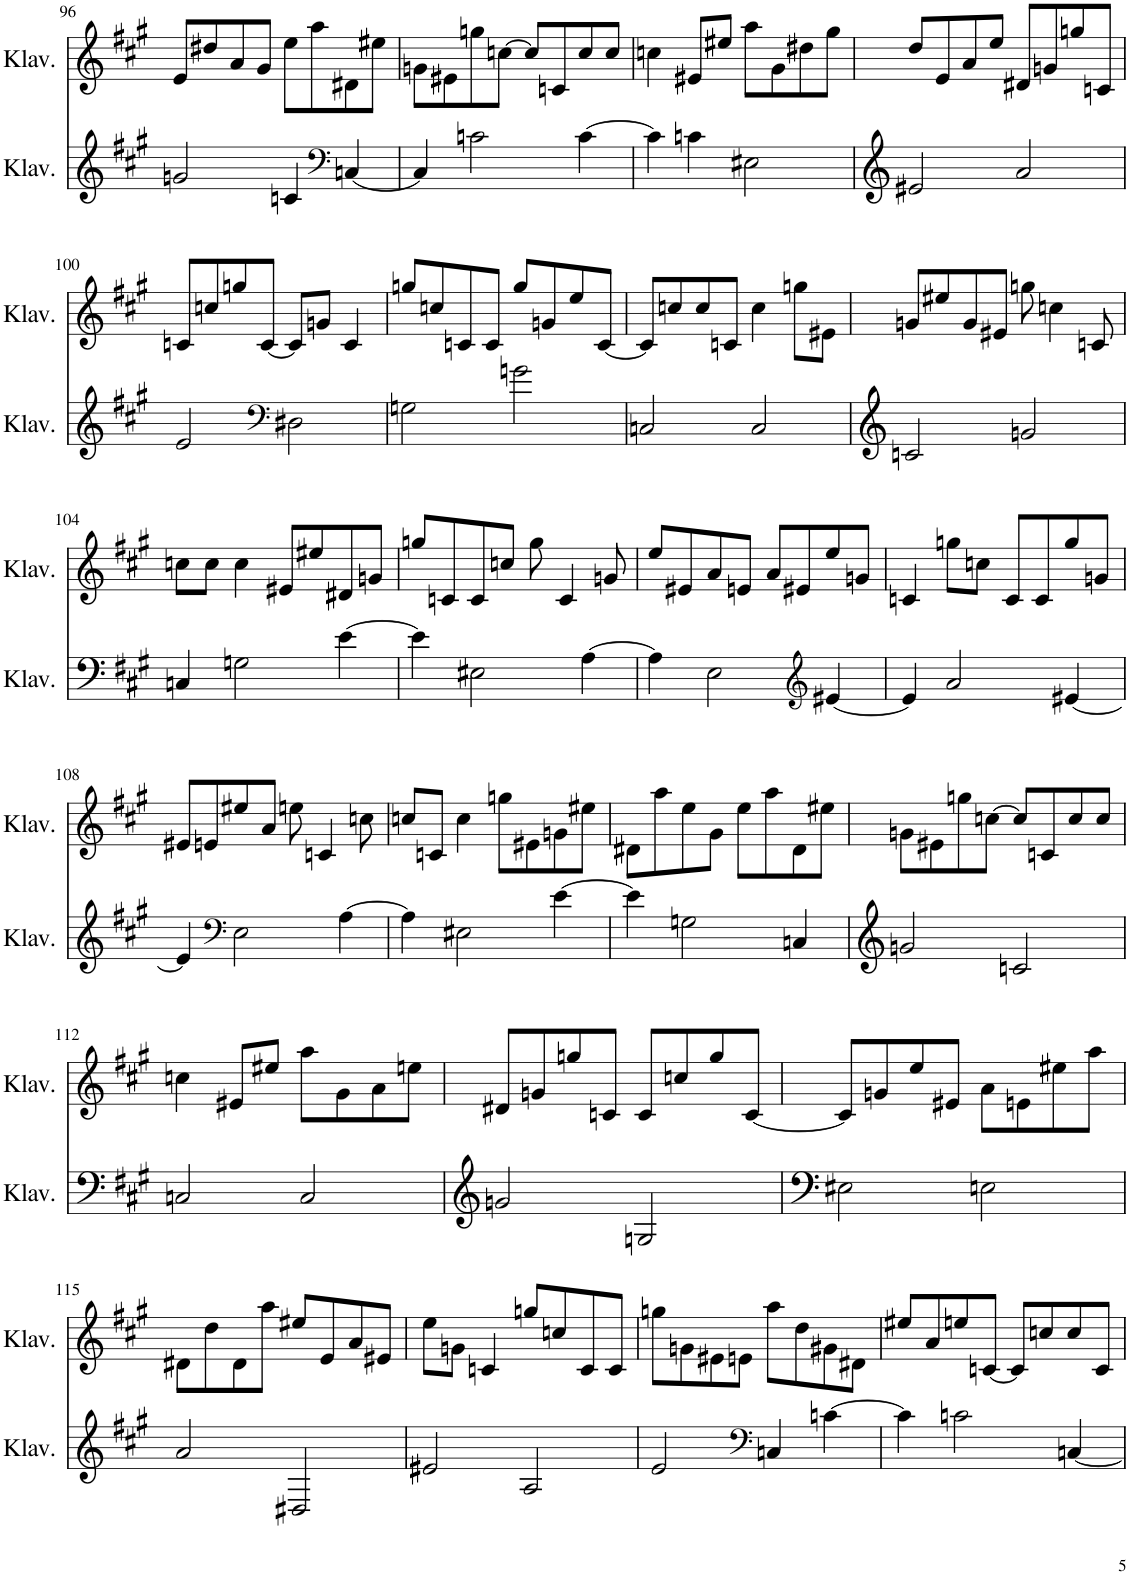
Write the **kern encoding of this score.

**kern	**kern
*part2	*part1
*staff2	*staff1
*I"Klavier	*I"Klavier
*I'Klav.	*I'Klav.
!!LO:PB:g=z
*clefG2	*clefG2
*k[f#c#g#]	*k[f#c#g#]
*M4/4	*M4/4
=96	=96
2gn/	8e/L
.	8dd#X/
.	8a/
.	8g#/J
4cn/	8ee\L
.	8aa\
*clefF4	*
[4Cn/	8d#X\
.	8ee#X\J
=97	=97
4C/]	8gn\L
.	8e#X\
2cn\	8ggn\
.	[8ccn\J
.	8cc/L]
.	8cn/
[4c\	8cc/
.	8cc/J
=98	=98
4c\]	4ccn\
4cn\	8e#X/L
.	8ee#X/J
2E#X\	8aa\L
.	8g#\
.	8dd#X\
.	8gg#\J
=99	=99
2e#X/	8dd/L
.	8e/
.	8a/
.	8ee/J
2a/	8d#X/L
.	8gn/
.	8ggn/
.	8cn/J
!!LO:LB:g=z
=100	=100
2e/	8cn/L
.	8ccn/
.	8ggn/
.	[8c/J
*clefF4	*
2D#X\	8c/L]
.	8gn/J
.	4c/
=101	=101
2Gn\	8ggn/L
.	8ccn/
.	8cn/
.	8c/J
2gn\	8gg/L
.	8gn/
.	8ee/
.	[8c/J
=102	=102
2Cn/	8c/L]
.	8ccn/
.	8cc/
.	8cn/J
2C/	4cc\
.	8ggn\L
.	8e#X\J
=103	=103
2cn/	8gn/L
.	8ee#X/
.	8g/
.	8e#X/J
2gn/	8ggn\
.	4ccn\
.	8cn/
!!LO:LB:g=z
=104	=104
4Cn/	8ccn\L
.	8cc\J
2Gn\	4cc\
.	8e#X/L
.	8ee#X/
[4e\	8d#X/
.	8gn/J
=105	=105
4e\]	8ggn/L
.	8cn/
2E#X\	8c/
.	8ccn/J
.	8gg\
.	4c/
[4A\	.
.	8gn/
=106	=106
4A\]	8ee/L
.	8e#X/
2E\	8a/
.	8en/J
.	8a/L
.	8e#X/
*clefG2	*
[4e#X/	8ee/
.	8gn/J
=107	=107
4e#/]	4cn/
2a/	8ggn\L
.	8ccn\J
.	8c/L
.	8c/
[4e#X/	8gg/
.	8gn/J
!!LO:LB:g=z
=108	=108
4e#/]	8e#X/L
.	8en/
*clefF4	*
2E\	8ee#X/
.	8a/J
.	8een\
.	4cn/
[4A\	.
.	8ccn\
=109	=109
4A\]	8ccn/L
.	8cn/J
2E#X\	4cc\
.	8ggn\L
.	8e#X\
[4e\	8gn\
.	8ee#X\J
=110	=110
4e\]	8d#X\L
.	8aa\
2Gn\	8ee\
.	8g#\J
.	8ee\L
.	8aa\
4Cn/	8d#\
.	8ee#X\J
=111	=111
2gn/	8gn\L
.	8e#X\
.	8ggn\
.	[8ccn\J
2cn/	8cc/L]
.	8cn/
.	8cc/
.	8cc/J
!!LO:LB:g=z
=112	=112
2Cn/	4ccn\
.	8e#X/L
.	8ee#X/J
2C/	8aa\L
.	8g#\
.	8a\
.	8een\J
=113	=113
2gn/	8d#X/L
.	8gn/
.	8ggn/
.	8cn/J
2Gn/	8c/L
.	8ccn/
.	8gg/
.	[8c/J
=114	=114
2E#X\	8c/L]
.	8gn/
.	8ee/
.	8e#X/J
2En\	8a\L
.	8en\
.	8ee#X\
.	8aa\J
!!LO:LB:g=z
=115	=115
2a/	8d#X\L
.	8dd\
.	8d#\
.	8aa\J
2D#X/	8ee#X/L
.	8e/
.	8a/
.	8e#X/J
=116	=116
2e#X/	8ee\L
.	8gn\J
.	4cn/
2A/	8ggn/L
.	8ccn/
.	8c/
.	8c/J
=117	=117
2e/	8ggn\L
.	8gn\
.	8e#X\
.	8en\J
*clefF4	*
4Cn/	8aa\L
.	8dd\
[4cn\	8g#X\
.	8d#X\J
=118	=118
4c\]	8ee#X/L
.	8a/
2cn\	8een/
.	[8cn/J
.	8c/L]
.	8ccn/
[4Cn/	8cc/
.	8c/J
=	=
*-	*-
